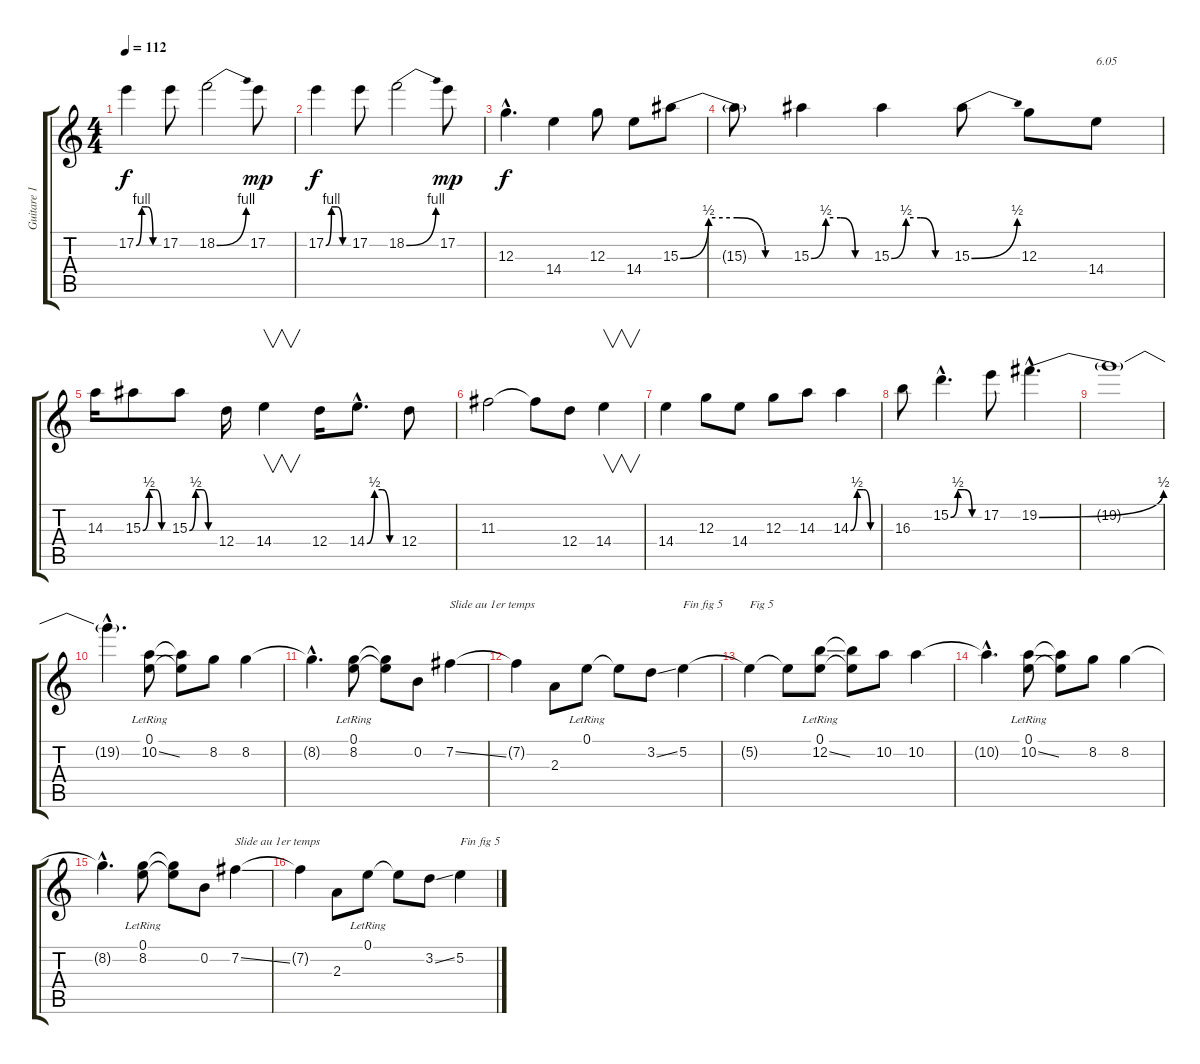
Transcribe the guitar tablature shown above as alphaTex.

\track ("Guitare 1  " "Guitare 1 ") {instrument distortionguitar}
\staff {score tabs}
\tuning (E4 B3 G3 D3 A2 E2) {hide}
\ts (4 4)
\tempo 112
\clef g2
\ks c
17.2{be (custom 0 0 15 4 30 4 45 0 60 0)}.4{dy f} 17.2.8 18.2{be (bend 0 0 60 4)}.2 17.2.8{dy mp} |
17.2{be (custom 0 0 15 4 30 4 45 0 60 0)}.4{dy f} 17.2.8 18.2{be (bend 0 0 60 4)}.2 17.2.8{dy mp} |
12.3{hac}.4{d dy f} 14.4.4 12.3.8 14.4.8 15.3{be (custom 0 0 15 2 30 2 45 0 60 0)}.8 |
15.3{t}.8 15.3{be (custom 0 0 15 2 30 2 45 0 60 0)}.4 15.3{be (custom 0 0 15 2 30 2 45 0 60 0)}.4 15.3{be (bend 0 0 60 2)}.8 12.3.8 14.4.8{txt "6.05"} |
14.3.16 15.3{be (custom 0 0 15 2 30 2 45 0 60 0)}.8 15.3{be (custom 0 0 15 2 30 2 45 0 60 0)}.8 12.4.16 14.4.4{v} 12.4.16 14.4{be (custom 0 0 15 2 30 2 45 0 60 0) hac}.8{d} 12.4.8 |
11.3.2 11.3{t}.8 12.4.8 14.4.4{v} |
14.4.4 12.3.8 14.4.8 12.3.8 14.3.8 14.3{be (custom 0 0 15 2 30 2 45 0 60 0)}.4 |
16.3.8 15.2{be (custom 0 0 15 2 30 2 45 0 60 0) hac}.4{d} 17.2.8 19.2{be (bend 0 0 60 2) hac}.4{d} |
19.2{t}.1 |
19.2{hac t}.4{d} (0.1{lr} 10.2{ss}).8{volume 14 balance 11} (0.1{t} 10.2{t}).8 8.2.8 8.2.4 |
8.2{hac t}.4{d} (0.1{lr} 8.2).8 (0.1{t} 8.2{t}).8 0.2.8 7.2{ss}.4{txt "Slide au 1er temps"} |
7.2{t}.4 2.3.8 0.1{lr}.8 0.1{t}.8 3.2{ss}.8 5.2.4{txt "Fin fig 5"} |
5.2{t}.4{txt "Fig 5"} 5.2{t}.8 (0.1{lr} 12.2{ss}).8 (0.1{t} 12.2{t}).8 10.2.8 10.2.4 |
10.2{hac t}.4{d} (0.1{lr} 10.2{ss}).8 (0.1{t} 10.2{t}).8 8.2.8 8.2.4 |
8.2{hac t}.4{d} (0.1{lr} 8.2).8 (0.1{t} 8.2{t}).8 0.2.8 7.2{ss}.4{txt "Slide au 1er temps"} |
7.2{t}.4 2.3.8 0.1{lr}.8 0.1{t}.8 3.2{ss}.8 5.2.4{txt "Fin fig 5"}
